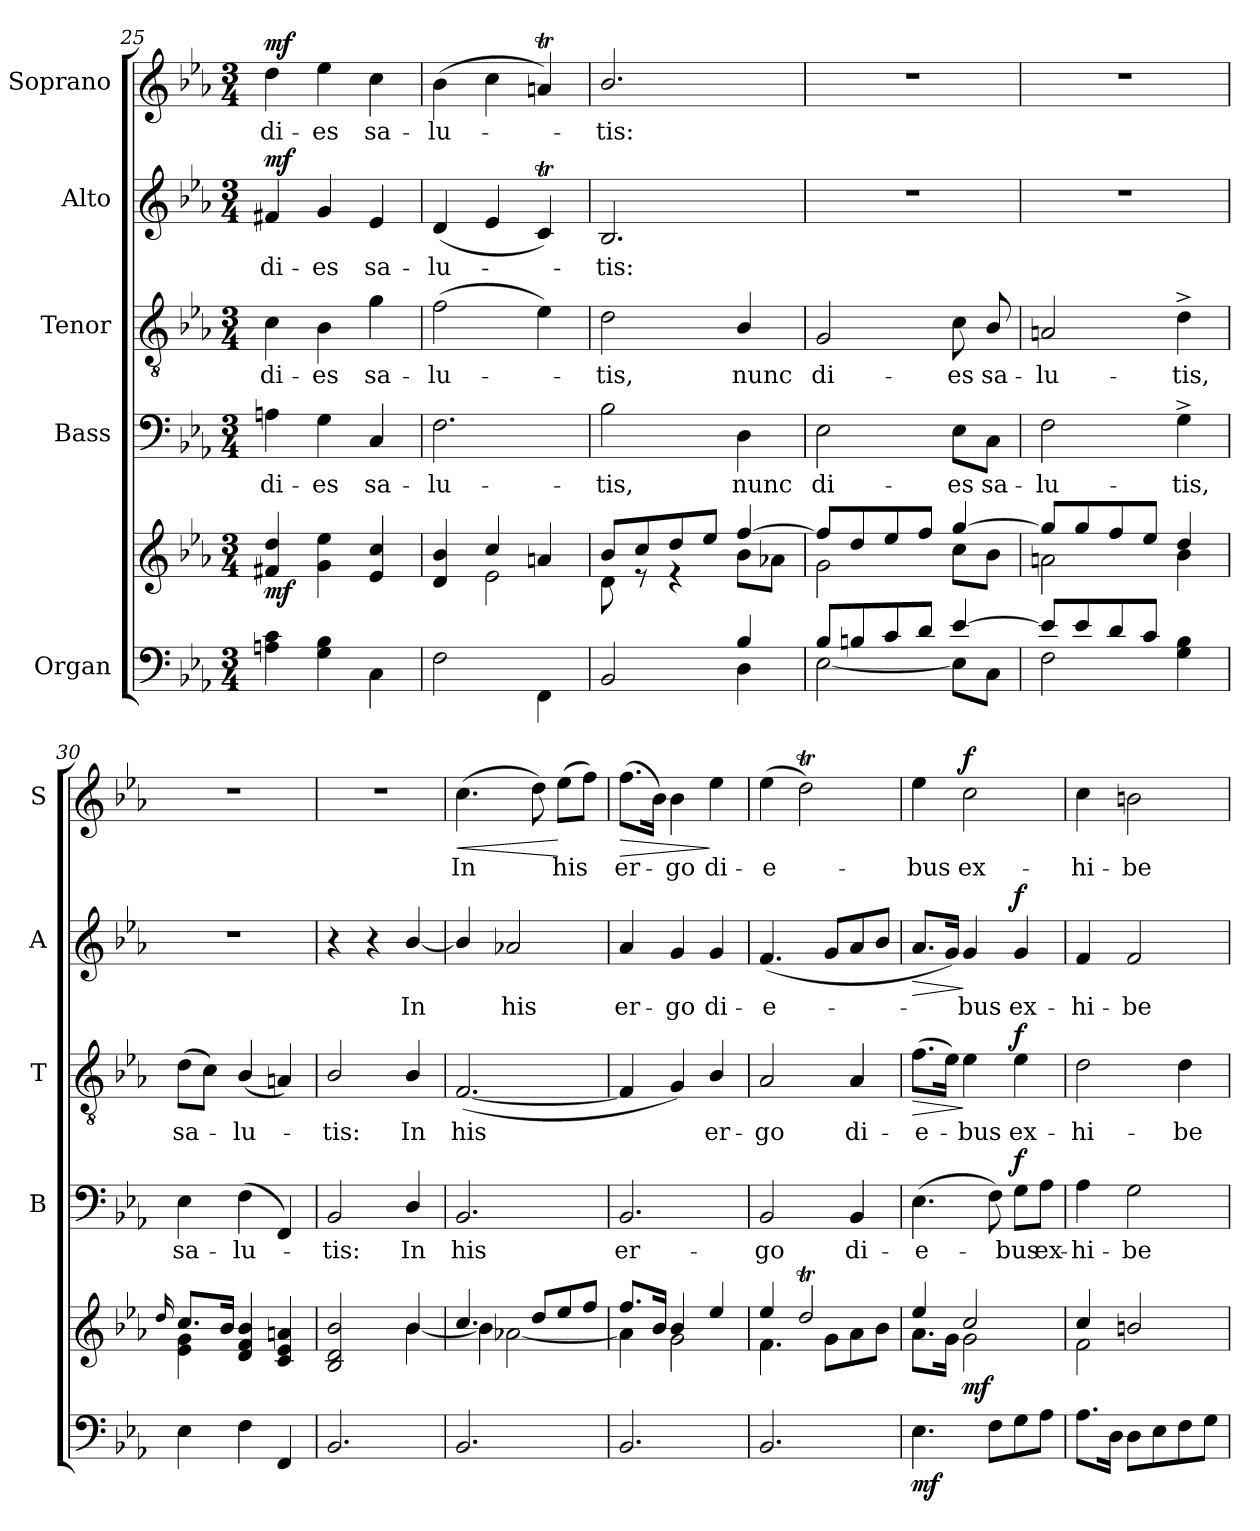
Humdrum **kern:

**kern	**kern	**dynam	**kern	**text	**dynam	**kern	**text	**dynam	**kern	**text	**dynam	**kern	**text	**dynam
*part5	*part5	*part5	*part4	*part4	*part4	*part3	*part3	*part3	*part2	*part2	*part2	*part1	*part1	*part1
*staff6	*staff5	*staff5/6	*staff4	*staff4	*staff4	*staff3	*staff3	*staff3	*staff2	*staff2	*staff2	*staff1	*staff1	*staff1
*I"Organ	*	*	*I"Bass	*	*	*I"Tenor	*	*	*I"Alto	*	*	*I"Soprano	*	*
*	*	*	*I'B	*	*	*I'T	*	*	*I'A	*	*	*I'S	*	*
*clefF4	*clefG2	*	*clefF4	*	*	*clefGv2	*	*	*clefG2	*	*	*clefG2	*	*
*k[b-e-a-]	*k[b-e-a-]	*	*k[b-e-a-]	*	*	*k[b-e-a-]	*	*	*k[b-e-a-]	*	*	*k[b-e-a-]	*	*
*E-:	*E-:	*	*E-:	*	*	*E-:	*	*	*E-:	*	*	*E-:	*	*
*M3/4	*M3/4	*	*M3/4	*	*	*M3/4	*	*	*M3/4	*	*	*M3/4	*	*
=25	=25	=25	=25	=25	=25	=25	=25	=25	=25	=25	=25	=25	=25	=25
*	*^	*	*	*	*	*	*	*	*	*	*	*	*	*
!LO:N:vis=1	!	!LO:N:vis=1	!LO:DY:b	!	!LO:LY:b	!	!	!LO:LY:b	!	!	!LO:LY:b	!LO:DY:b	!	!LO:LY:b	!LO:DY:b
*^	*	*	*	*	*	*	*	*	*	*	*	*	*	*	*
2.ryy	4An 4c	4f#X/ 4dd/	2.ryy	mf	4An	di-	.	4c	di-	.	4f#X	di-	mf	4dd	di-	mf
!	!	!	!	!	!	!LO:LY:b	!	!	!LO:LY:b	!	!	!LO:LY:b	!	!	!LO:LY:b	!
.	4G 4B-	4g\ 4ee-\	.	.	4G	-es	.	4B-	-es	.	4g	-es	.	4ee-	-es	.
!	!	!	!	!	!	!LO:LY:b	!	!	!LO:LY:b	!	!	!LO:LY:b	!	!	!LO:LY:b	!
.	4C	4e-/ 4cc/	.	.	4C	sa-	.	4g	sa-	.	4e-	sa-	.	4cc	sa-	.
=26	=26	=26	=26	=26	=26	=26	=26	=26	=26	=26	=26	=26	=26	=26	=26	=26
!LO:N:vis=1	!	!	!	!	!	!LO:LY:b	!	!	!LO:LY:b	!	!	!LO:LY:b	!	!	!LO:LY:b	!
2.ryy	2F	4d/ 4b-/	4ryy	.	2.F	-lu-	.	(>2f	-lu-	.	(<4d	-lu-	.	(>4b-	-lu-	.
.	.	4cc/	2e-\	.	.	.	.	.	.	.	4e-	.	.	4cc	.	.
.	4FF	4an/	.	.	.	.	.	4e-)	.	.	4cT)	.	.	4ant)	.	.
=27	=27	=27	=27	=27	=27	=27	=27	=27	=27	=27	=27	=27	=27	=27	=27	=27
!	!	!	!	!	!	!LO:LY:b	!	!	!LO:LY:b	!	!	!LO:LY:b	!	!	!LO:LY:b	!
2ryy	2BB-	8b-/L	8d\	.	2B-	-tis,	.	2d	tis,	.	2.B-	tis:	.	2.b-/	tis:	.
.	.	8cc/	8r	.	.	.	.	.	.	.	.	.	.	.	.	.
.	.	8dd/	4r	.	.	.	.	.	.	.	.	.	.	.	.	.
.	.	8ee-/J	.	.	.	.	.	.	.	.	.	.	.	.	.	.
!	!	!	!	!	!	!LO:LY:b	!	!	!LO:LY:b	!	!	!	!	!	!	!
4B-/	4D	[4ff/	8b-\L	.	4D	nunc	.	4B-/	nunc	.	.	.	.	.	.	.
.	.	.	8a-X\J	.	.	.	.	.	.	.	.	.	.	.	.	.
=28	=28	=28	=28	=28	=28	=28	=28	=28	=28	=28	=28	=28	=28	=28	=28	=28
!	!	!	!	!	!	!LO:LY:b	!	!	!LO:LY:b	!	!LO:N:vis=1	!	!	!LO:N:vis=1	!	!
8B-/L	[2E-	8ff/L]	2g\	.	2E-	di-	.	2G	di-	.	2.r	.	.	2.r	.	.
8Bn/	.	8dd/	.	.	.	.	.	.	.	.	.	.	.	.	.	.
8c/	.	8ee-/	.	.	.	.	.	.	.	.	.	.	.	.	.	.
8d/J	.	8ff/J	.	.	.	.	.	.	.	.	.	.	.	.	.	.
!	!	!	!	!	!	!LO:LY:b	!	!	!LO:LY:b	!	!	!	!	!	!	!
[4e-/	8E-L]	[4gg/	8cc\L	.	8E-\L	-es	.	8c	-es	.	.	.	.	.	.	.
!	!	!	!	!	!	!LO:LY:b	!	!	!LO:LY:b	!	!	!	!	!	!	!
.	8CJ	.	8b-\J	.	8C\J	sa-	.	8B-/	sa-	.	.	.	.	.	.	.
=29	=29	=29	=29	=29	=29	=29	=29	=29	=29	=29	=29	=29	=29	=29	=29	=29
!	!	!	!	!	!	!LO:LY:b	!	!	!LO:LY:b	!	!LO:N:vis=1	!	!	!LO:N:vis=1	!	!
8e-/L]	2F	8gg/L]	2an\	.	2F	-lu-	.	2An	-lu-	.	2.r	.	.	2.r	.	.
8e-/	.	8gg/	.	.	.	.	.	.	.	.	.	.	.	.	.	.
8d/	.	8ff/	.	.	.	.	.	.	.	.	.	.	.	.	.	.
8c/J	.	8ee-/J	.	.	.	.	.	.	.	.	.	.	.	.	.	.
!	!	!	!	!	!	!LO:LY:b	!	!	!LO:LY:b	!	!	!	!	!	!	!
4ryy	4G 4B-	4dd/	4b-\	.	4G^	-tis,	.	4d^	-tis,	.	.	.	.	.	.	.
*v	*v	*	*	*	*	*	*	*	*	*	*	*	*	*	*	*
!!LO:LB:g=z
=30	=30	=30	=30	=30	=30	=30	=30	=30	=30	=30	=30	=30	=30	=30	=30
.	16qqdd/LL	.	.	.	.	.	.	.	.	.	.	.	.	.	.
*	*	*	*	*	*	*	*clefGv2	*	*	*	*	*	*	*	*
!	!	!	!	!	!LO:LY:b	!	!	!LO:LY:b	!	!LO:N:vis=1	!	!	!LO:N:vis=1	!	!
4E-	8.cc/	4e-\ 4g\	.	4E-	sa-	.	(>8dL	sa-	.	2.r	.	.	2.r	.	.
.	.	.	.	.	.	.	8cJ)	.	.	.	.	.	.	.	.
.	16b-/J	.	.	.	.	.	.	.	.	.	.	.	.	.	.
!	!	!	!	!	!LO:LY:b	!	!	!LO:LY:b	!	!	!	!	!	!	!
4F	4d/ 4f/ 4b-/	4ryy	.	(4F	-lu-	.	(<4B-/	lu-	.	.	.	.	.	.	.
4FF	4c/ 4e-/ 4an/	4ryy	.	4FF)	.	.	4An)	.	.	.	.	.	.	.	.
=31	=31	=31	=31	=31	=31	=31	=31	=31	=31	=31	=31	=31	=31	=31	=31
!	!	!	!	!	!LO:LY:b	!	!	!LO:LY:b	!	!	!	!	!LO:N:vis=1	!	!
2.BB-	2B-/ 2d/ 2b-/	4ryy	.	2BB-	tis:	.	2B-/	tis:	.	4r	.	.	2.r	.	.
.	.	4ryy	.	.	.	.	.	.	.	4r	.	.	.	.	.
!	!	!	!	!	!LO:LY:b	!	!	!LO:LY:b	!	!	!LO:LY:b	!	!	!	!
.	4b-/	[4b-\	.	4D/	In	.	4B-/	In	.	[4b-/	In	.	.	.	.
=32	=32	=32	=32	=32	=32	=32	=32	=32	=32	=32	=32	=32	=32	=32	=32
!	!	!	!	!	!LO:LY:b	!	!	!LO:LY:b	!	!	!	!	!	!LO:LY:b	!LO:HP:b
2.BB-	4.cc/	4b-\]	.	2.BB-	his	.	(<[2.F	his	.	4b-/]	.	.	(>4.cc	In	<
!	!	!	!	!	!	!	!	!	!	!	!LO:LY:b	!	!	!	!
.	.	[2a-X\	.	.	.	.	.	.	.	2a-X	his	.	.	.	.
.	8dd/L	.	.	.	.	.	.	.	.	.	.	.	8dd)	.	.
!	!	!	!	!	!	!	!	!	!	!	!	!	!	!LO:LY:b	!
.	8ee-/	.	.	.	.	.	.	.	.	.	.	.	(>8ee-L	his	[
.	8ff/J	.	.	.	.	.	.	.	.	.	.	.	8ffJ)	.	.
=33	=33	=33	=33	=33	=33	=33	=33	=33	=33	=33	=33	=33	=33	=33	=33
!	!	!	!	!	!LO:LY:b	!	!	!	!	!	!LO:LY:b	!	!	!LO:LY:b	!LO:HP:b
2.BB-	8.ff/L	4a-\]	.	2.BB-	er-	.	4F]	.	.	4a-	er-	.	(8.ffL	er-	>
.	16b-/J	.	.	.	.	.	.	.	.	.	.	.	16b-J)	.	.
!	!	!	!	!	!	!	!	!	!	!	!LO:LY:b	!	!	!LO:LY:b	!
.	4b-/	2g\	.	.	.	.	4G)	.	.	4g	-go	.	4b-	go	.
!	!	!	!	!	!	!	!	!LO:LY:b	!	!	!LO:LY:b	!	!	!LO:LY:b	!
.	4ee-/	.	.	.	.	.	4B-/	er-	.	4g	di-	.	4ee-	di-	]
=34	=34	=34	=34	=34	=34	=34	=34	=34	=34	=34	=34	=34	=34	=34	=34
!	!	!	!	!	!LO:LY:b	!	!	!LO:LY:b	!	!	!LO:LY:b	!	!	!LO:LY:b	!
2.BB-	4ee-/	4.f\	.	2BB-	-go	.	2A-	-go	.	(<4.f	-e-	.	(>4ee-	-e-	.
.	2ddt/	.	.	.	.	.	.	.	.	.	.	.	2ddt)	.	.
.	.	8g\L	.	.	.	.	.	.	.	8gL	.	.	.	.	.
!	!	!	!	!	!LO:LY:b	!	!	!LO:LY:b	!	!	!	!	!	!	!
.	.	8a-\	.	4BB-	di-	.	4A-	di-	.	8a-	.	.	.	.	.
.	.	8b-\J	.	.	.	.	.	.	.	8b-J	.	.	.	.	.
=35	=35	=35	=35	=35	=35	=35	=35	=35	=35	=35	=35	=35	=35	=35	=35
!	!	!	!LO:DY:b=2	!	!LO:LY:b	!	!	!LO:LY:b	!LO:HP:b	!	!	!LO:HP:b	!	!LO:LY:b	!
4.E-	4ee-/	8.a-\L	mf	(>4.E-	-e-	.	(>8.fL	-e-	>	8.a-L	.	>	4ee-	bus	.
.	.	16g\J	.	.	.	.	16e-J)	.	.	16gJ)	.	.	.	.	.
!	!	!	!LO:DY:b	!	!	!	!	!LO:LY:b	!	!	!LO:LY:b	!	!	!LO:LY:b	!LO:DY:b
.	2cc/	2g\	mf	.	.	.	4e-	bus	]	4g	bus	]	2cc	ex-	f
8FL	.	.	.	8F)	.	.	.	.	.	.	.	.	.	.	.
!	!	!	!	!	!LO:LY:b	!LO:DY:b	!	!LO:LY:b	!LO:DY:b	!	!LO:LY:b	!LO:DY:b	!	!	!
8G	.	.	.	8G\L	bus	f	4e-	ex-	f	4g	ex-	f	.	.	.
!	!	!	!	!	!LO:LY:b	!	!	!	!	!	!	!	!	!	!
8A-J	.	.	.	8A-\J	ex-	.	.	.	.	.	.	.	.	.	.
=36	=36	=36	=36	=36	=36	=36	=36	=36	=36	=36	=36	=36	=36	=36	=36
!	!	!	!	!	!LO:LY:b	!	!	!LO:LY:b	!	!	!LO:LY:b	!	!	!LO:LY:b	!
8.A-L	4cc/	2f\	.	4A-	-hi-	.	2d	-hi-	.	4f	-hi-	.	4cc	-hi-	.
16DJ	.	.	.	.	.	.	.	.	.	.	.	.	.	.	.
!	!	!	!	!	!LO:LY:b	!	!	!	!	!	!LO:LY:b	!	!	!LO:LY:b	!
8DL	2bn/	.	.	2G	-be-	.	.	.	.	2f	-be-	.	2bn	-be-	.
8E-	.	.	.	.	.	.	.	.	.	.	.	.	.	.	.
!	!	!	!	!	!	!	!	!LO:LY:b	!	!	!	!	!	!	!
8F	.	4ryy	.	.	.	.	4d	-be-	.	.	.	.	.	.	.
8GJ	.	.	.	.	.	.	.	.	.	.	.	.	.	.	.
*	*v	*v	*	*	*	*	*	*	*	*	*	*	*	*	*
=	=	=	=	=	=	=	=	=	=	=	=	=	=	=
*-	*-	*-	*-	*-	*-	*-	*-	*-	*-	*-	*-	*-	*-	*-
